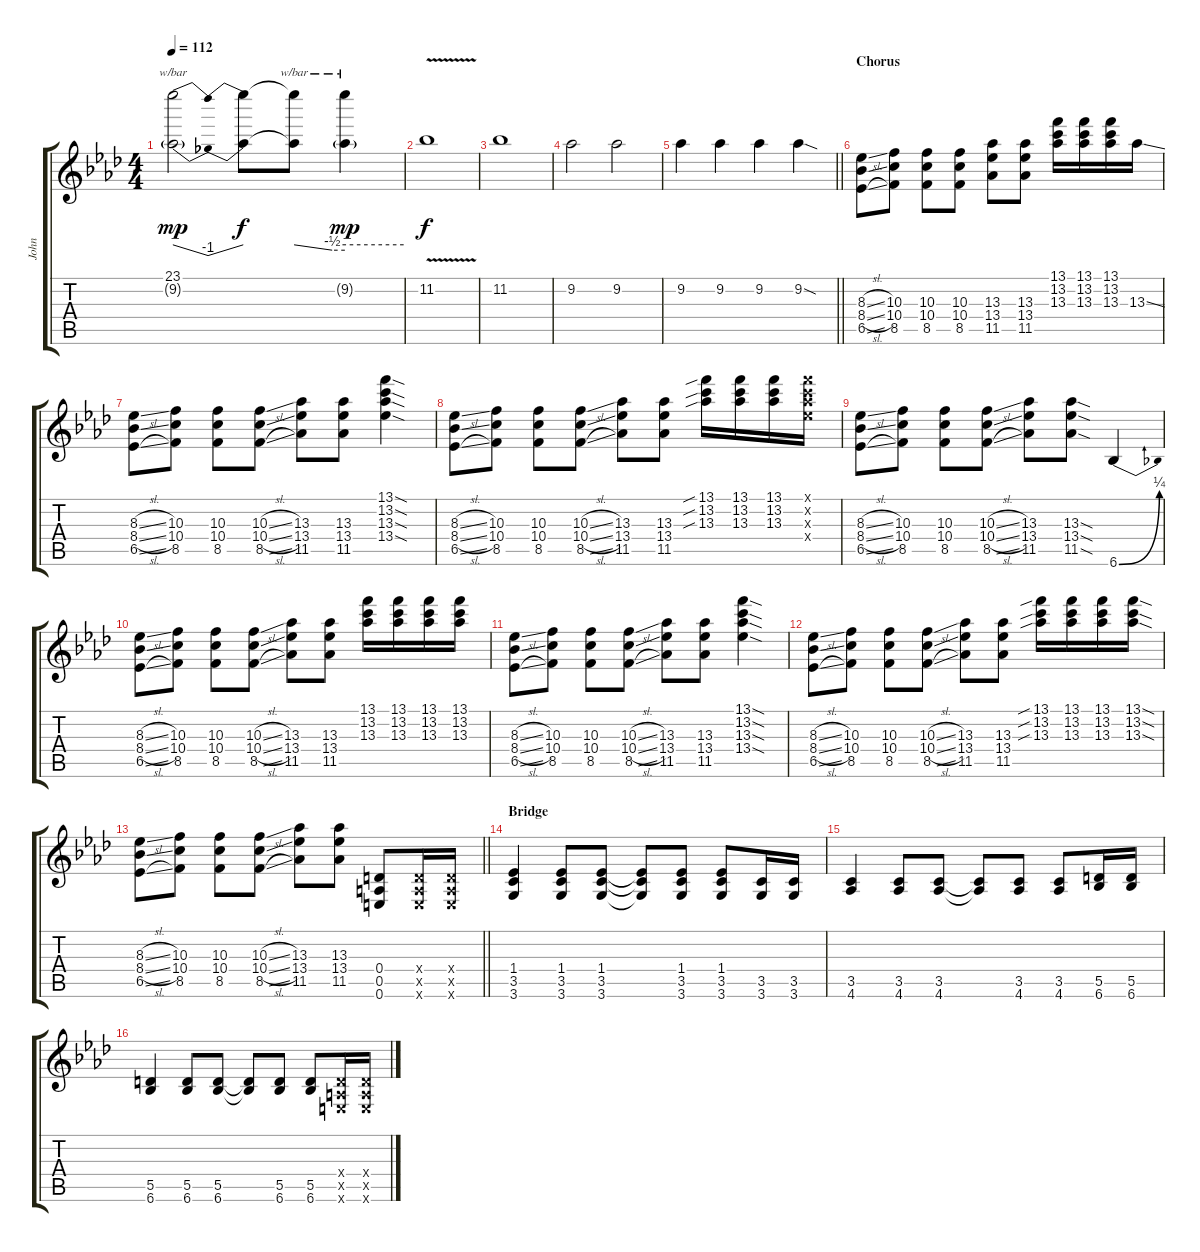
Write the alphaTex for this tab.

\track ("John" "John") {instrument distortionguitar}
\staff {score tabs}
\tuning (E4 B3 G3 D3 A2 E2) {hide}
\ts (4 4)
\tempo 112
\clef g2
\ks ab
(23.1{t} 9.2{g}).2{tbe (dip default 0 0 30 -4 60 0) dy mp} (23.1{t} 9.2{t}).8{dy f} (23.1{t} 9.2{t}).8{tbe (custom default 0 0 45 -2 60 -2)} (23.1{t} 9.2{g}).4{tbe (hold default 0 0 60 0) dy mp} |
11.2{v}.1{dy f} |
11.2.1 |
9.2.2 9.2.2 |
\barLineRight lightlight
9.2.4 9.2.4 9.2.4 9.2{sod}.4 |
\section ("" "Chorus")
(8.3{sl} 8.4{sl} 6.5{sl}).8 (10.3 10.4 8.5).8 (10.3 10.4 8.5).8 (10.3 10.4 8.5).8 (13.3 13.4 11.5).8 (13.3 13.4 11.5).8 (13.1 13.2 13.3).16 (13.1 13.2 13.3).16 (13.1 13.2 13.3).16 13.3{ss}.16 |
(8.3{sl} 8.4{sl} 6.5{sl}).8 (10.3 10.4 8.5).8 (10.3 10.4 8.5).8 (10.3{sl} 10.4{sl} 8.5{sl}).8 (13.3 13.4 11.5).8 (13.3 13.4 11.5).8 (13.1{sod} 13.2{sod} 13.3{sod} 13.4{sod}).4 |
(8.3{sl} 8.4{sl} 6.5{sl}).8 (10.3 10.4 8.5).8 (10.3 10.4 8.5).8 (10.3{sl} 10.4{sl} 8.5{sl}).8 (13.3 13.4 11.5).8 (13.3 13.4 11.5).8 (13.1{sib} 13.2{sib} 13.3{sib}).16 (13.1 13.2 13.3).16 (13.1 13.2 13.3).16 (13.1{x} 13.2{x} 13.3{x} 13.4{x}).16 |
(8.3{sl} 8.4{sl} 6.5{sl}).8 (10.3 10.4 8.5).8 (10.3 10.4 8.5).8 (10.3{sl} 10.4{sl} 8.5{sl}).8 (13.3 13.4 11.5).8 (13.3{sod} 13.4{sod} 11.5{sod}).8 6.6{be (bend 0 0 60 1)}.4 |
(8.3{sl} 8.4{sl} 6.5{sl}).8 (10.3 10.4 8.5).8 (10.3 10.4 8.5).8 (10.3{sl} 10.4{sl} 8.5{sl}).8 (13.3 13.4 11.5).8 (13.3 13.4 11.5).8 (13.1 13.2 13.3).16 (13.1 13.2 13.3).16 (13.1 13.2 13.3).16 (13.1 13.2 13.3).16 |
(8.3{sl} 8.4{sl} 6.5{sl}).8 (10.3 10.4 8.5).8 (10.3 10.4 8.5).8 (10.3{sl} 10.4{sl} 8.5{sl}).8 (13.3 13.4 11.5).8 (13.3 13.4 11.5).8 (13.1{sod} 13.2{sod} 13.3{sod} 13.4{sod}).4 |
(8.3{sl} 8.4{sl} 6.5{sl}).8 (10.3 10.4 8.5).8 (10.3 10.4 8.5).8 (10.3{sl} 10.4{sl} 8.5{sl}).8 (13.3 13.4 11.5).8 (13.3 13.4 11.5).8 (13.1{sib} 13.2{sib} 13.3{sib}).16 (13.1 13.2 13.3).16 (13.1 13.2 13.3).16 (13.1{sod} 13.2{sod} 13.3{sod}).16 |
\barLineRight lightlight
(8.3{sl} 8.4{sl} 6.5{sl}).8 (10.3 10.4 8.5).8 (10.3 10.4 8.5).8 (10.3{sl} 10.4{sl} 8.5{sl}).8 (13.3 13.4 11.5).8 (13.3 13.4 11.5).8 (0.4 0.5 0.6).8 (0.4{x} 0.5{x} 0.6{x}).16 (0.4{x} 0.5{x} 0.6{x}).16 |
\section ("" "Bridge")
(1.4 3.5 3.6).4 (1.4 3.5 3.6).8 (1.4 3.5 3.6).8 (1.4{t} 3.5{t} 3.6{t}).8 (1.4 3.5 3.6).8 (1.4 3.5 3.6).8 (3.5 3.6).16 (3.5 3.6).16 |
(3.5 4.6).4 (3.5 4.6).8 (3.5 4.6).8 (3.5{t} 4.6{t}).8 (3.5 4.6).8 (3.5 4.6).8 (5.5 6.6).16 (5.5 6.6).16 |
(5.5 6.6).4 (5.5 6.6).8 (5.5 6.6).8 (5.5{t} 6.6{t}).8 (5.5 6.6).8 (5.5 6.6).8 (0.4{x} 0.5{x} 0.6{x}).16 (0.4{x} 0.5{x} 0.6{x}).16
